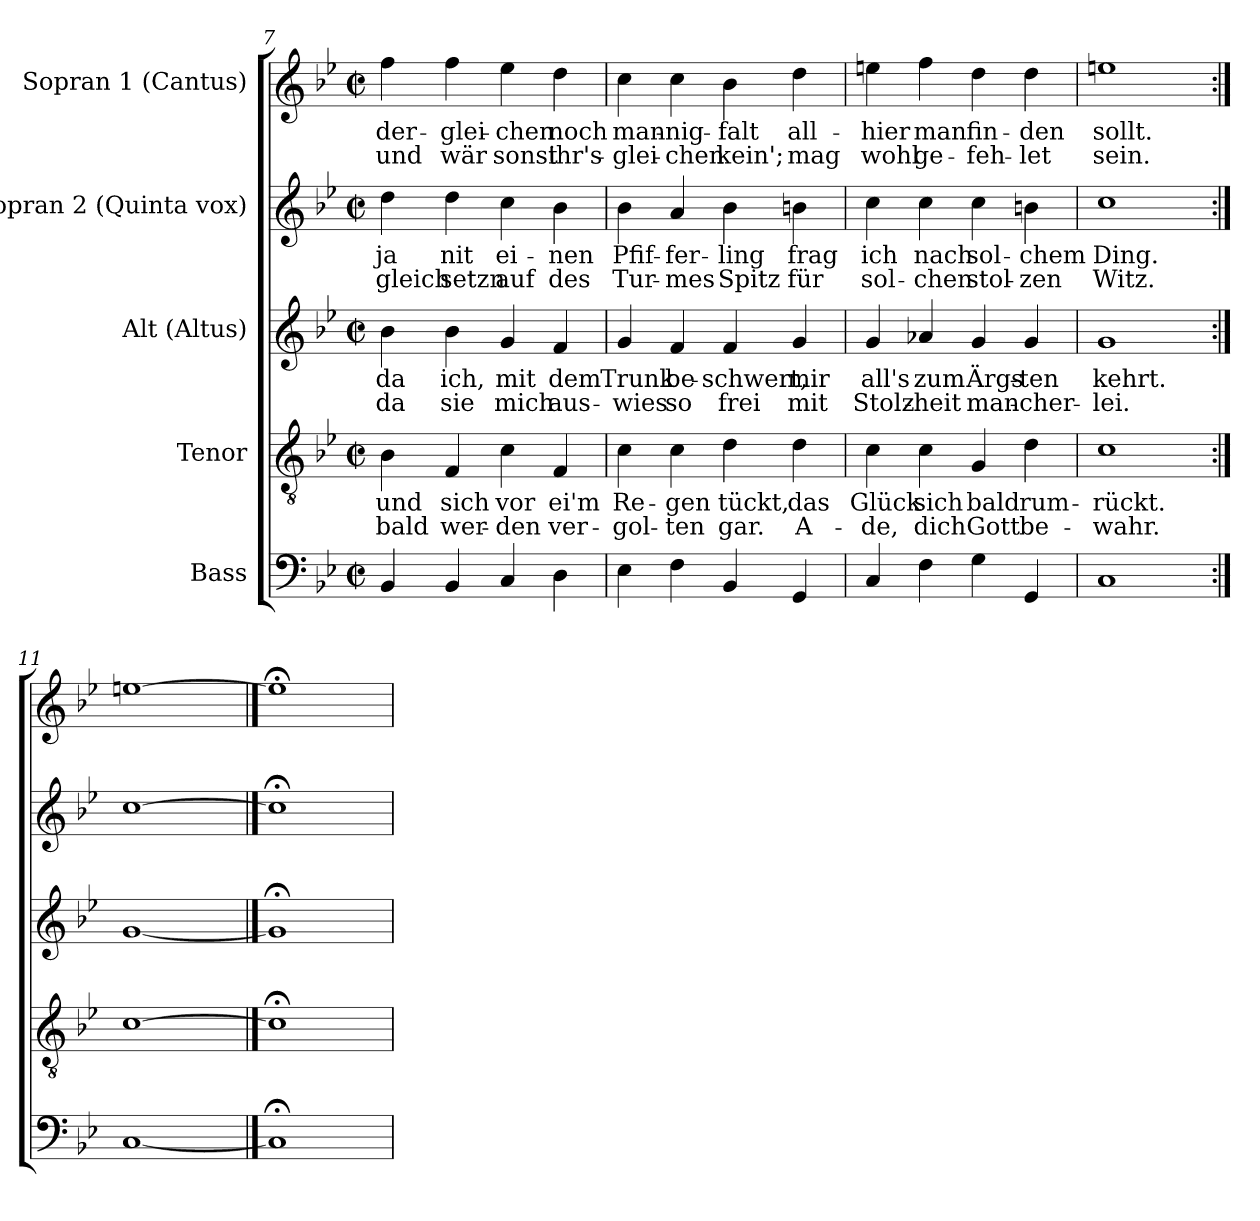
**kern	**kern	**text	**text	**kern	**text	**text	**kern	**text	**text	**kern	**text	**text
*part5	*part4	*part4	*part4	*part3	*part3	*part3	*part2	*part2	*part2	*part1	*part1	*part1
*staff5	*staff4	*staff4	*staff4	*staff3	*staff3	*staff3	*staff2	*staff2	*staff2	*staff1	*staff1	*staff1
*I"Bass	*I"Tenor	*	*	*I"Alt (Altus)	*	*	*I"Sopran 2 (Quinta vox)	*	*	*I"Sopran 1 (Cantus)	*	*
*clefF4	*clefGv2	*	*	*clefG2	*	*	*clefG2	*	*	*clefG2	*	*
*k[b-e-]	*k[b-e-]	*	*	*k[b-e-]	*	*	*k[b-e-]	*	*	*k[b-e-]	*	*
*M2/2	*M2/2	*	*	*M2/2	*	*	*M2/2	*	*	*M2/2	*	*
*met(c|)	*met(c|)	*	*	*met(c|)	*	*	*met(c|)	*	*	*met(c|)	*	*
=7	=7	=7	=7	=7	=7	=7	=7	=7	=7	=7	=7	=7
4BB-/	4B-\	und	bald	4b-\	da	da	4dd\	ja	gleich	4ff\	der-	und
4BB-/	4F/	sich	wer-	4b-\	ich,	sie	4dd\	nit	setzn	4ff\	-glei-	wär
4C/	4c\	vor	-den	4g/	mit	mich	4cc\	ei-	auf	4ee-\	-chen	sonst
4D\	4F/	ei'm	ver-	4f/	dem	aus-	4b-\	-nen	des	4dd\	noch	ihr's-
=8	=8	=8	=8	=8	=8	=8	=8	=8	=8	=8	=8	=8
4E-\	4c\	Re-	-gol-	4g/	Trunk	-wies	4b-\	Pfif-	Tur-	4cc\	man-	-glei-
4F\	4c\	-gen	-ten	4f/	be-	so	4a/	-fer-	-mes	4cc\	-nig-	-chen
4BB-/	4d\	tückt,	gar.	4f/	-schwert,	frei	4b-\	-ling	Spitz	4b-\	-falt	kein';
4GG/	4d\	das	A-	4g/	mir	mit	4bn\	frag	für	4dd\	all-	mag
=9	=9	=9	=9	=9	=9	=9	=9	=9	=9	=9	=9	=9
4C/	4c\	Glück	-de,	4g/	all's	Stolz-	4cc\	ich	sol-	4een\	-hier	wohl
4F\	4c\	sich	dich	4a-X/	zum	-heit	4cc\	nach	-chen	4ff\	man	ge-
4G\	4G/	bald	Gott	4g/	Ärgs-	man-	4cc\	sol-	stol-	4dd\	fin-	-feh-
4GG/	4d\	rum-	be-	4g/	-ten	-cher-	4bn\	-chem	-zen	4dd\	-den	-let
=10	=10	=10	=10	=10	=10	=10	=10	=10	=10	=10	=10	=10
1C	1c	-rückt.	-wahr.	1g	kehrt.	-lei.	1cc	Ding.	Witz.	1een	sollt.	sein.
=11:|!	=11:|!	=11:|!	=11:|!	=11:|!	=11:|!	=11:|!	=11:|!	=11:|!	=11:|!	=11:|!	=11:|!	=11:|!
[1C	[1c	.	.	[1g	.	.	[1cc	.	.	[1een	.	.
==12	==12	==12	==12	==12	==12	==12	==12	==12	==12	==12	==12	==12
1C;<]	1c;<]	.	.	1g;<]	.	.	1cc;<]	.	.	1ee;<]	.	.
=	=	=	=	=	=	=	=	=	=	=	=	=
*-	*-	*-	*-	*-	*-	*-	*-	*-	*-	*-	*-	*-
